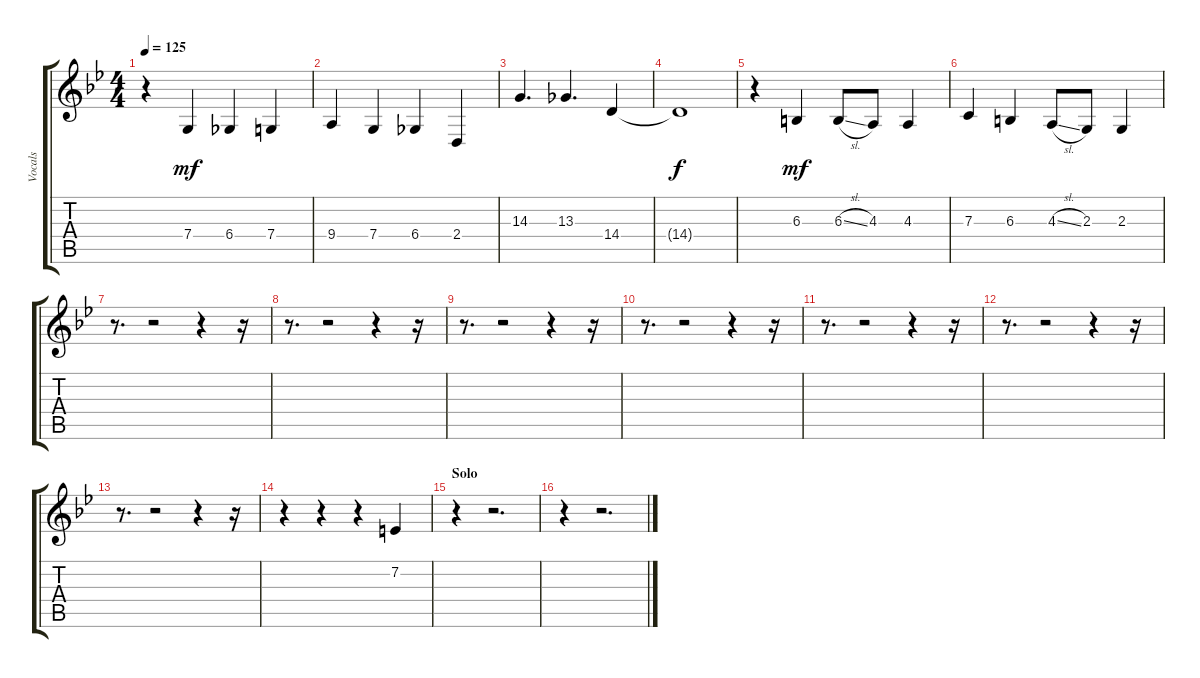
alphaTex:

\track ("Vocals" "Vocals") {instrument lead2sawtooth}
\staff {score tabs}
\tuning (D4 A3 F3 C3 G2 D2) {hide}
\ts (4 4)
\tempo 125
\clef g2
\ks bb
r.4{dy f} 7.4.4{dy mf} 6.4.4 7.4.4 |
9.4.4 7.4.4 6.4.4 2.4.4 |
14.3.4{d} 13.3.4{d} 14.4.4 |
14.4{t}.1{dy f} |
r.4 6.3.4{dy mf} 6.3{sl}.8 4.3.8 4.3.4 |
7.3.4 6.3.4 4.3{sl}.8 2.3.8 2.3.4 |
r.8{d} r.2 r.4 r.16 |
r.8{d} r.2 r.4 r.16 |
r.8{d} r.2 r.4 r.16 |
r.8{d} r.2 r.4 r.16 |
r.8{d} r.2 r.4 r.16 |
r.8{d} r.2 r.4 r.16 |
r.8{d} r.2 r.4 r.16 |
r.4 r.4 r.4 7.2.4 |
\section ("" "Solo")
r.4 r.2{d} |
r.4 r.2{d}
